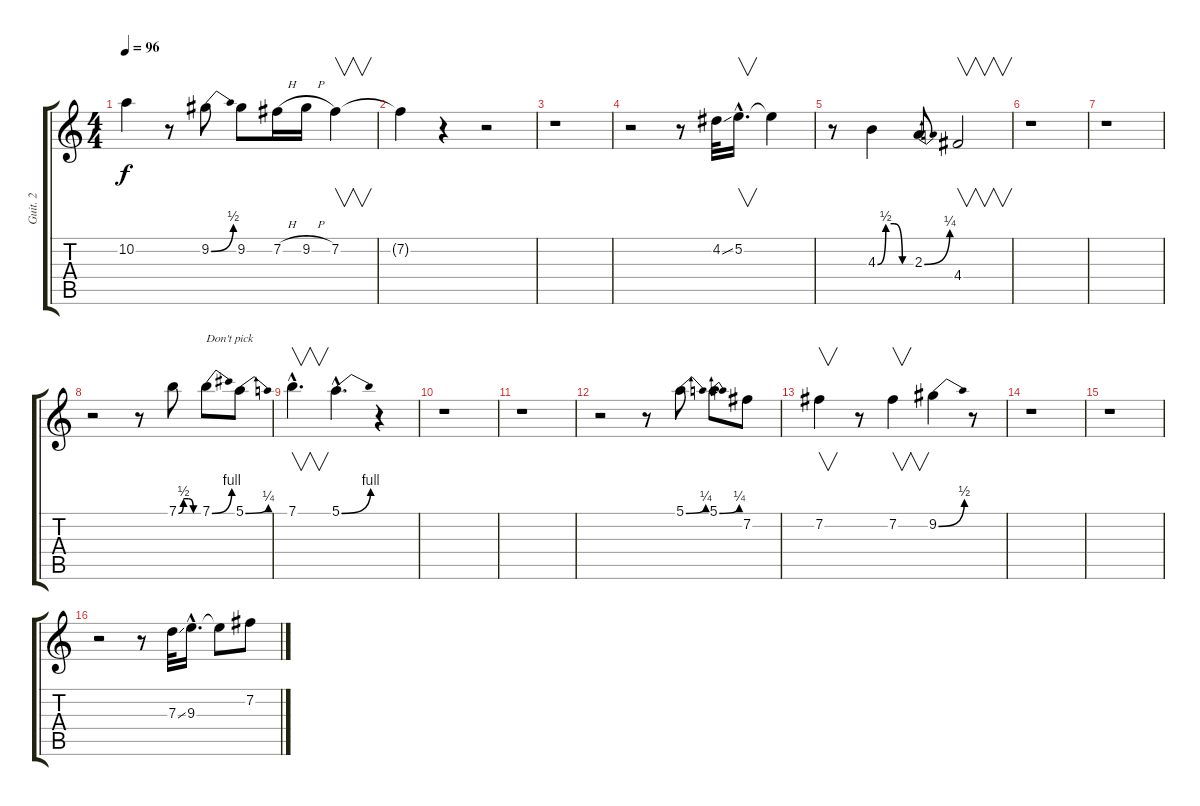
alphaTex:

\track ("Guit. 2" "Guit. 2") {instrument overdrivenguitar}
\staff {score tabs}
\tuning (E4 B3 G3 D3 A2 E2) {hide}
\ts (4 4)
\tempo 96
\clef g2
\ks c
10.2{t}.4{dy f} r.8 9.2{be (bend 0 0 60 2)}.8 9.2.8 7.2{h}.16 9.2{h}.16 7.2.4{v} |
7.2{t}.4 r.4 r.2 |
r.1 |
r.2 r.8 4.2{ss}.32 5.2{hac}.16{v d} 5.2{t}.4 |
r.8 4.3{be (custom 0 0 15 2 30 2 45 0 60 0)}.4 2.3{be (bend 0 0 60 1)}.8 4.4.2{v} |
r.1 |
r.1 |
r.2 r.8 7.1{be (custom 0 0 15 2 30 2 45 0 60 0)}.8 7.1{be (bend 0 0 60 4)}.8{txt "Don't pick"} 5.1{be (bend 0 0 60 1)}.8 |
7.1{hac}.4{v d} 5.1{be (bend 0 0 60 4) hac}.4{d} r.4 |
r.1 |
r.1 |
r.2 r.8 5.1{be (bend 0 0 60 1)}.8 5.1{be (bend 0 0 60 1)}.8 7.2.8 |
7.2.4{v} r.8 7.2.4{v} 9.2{be (bend 0 0 60 2)}.4 r.8 |
r.1 |
r.1 |
r.2 r.8 7.3{ss}.32 9.3{hac}.16{d} 9.3{t}.8 7.2.8
